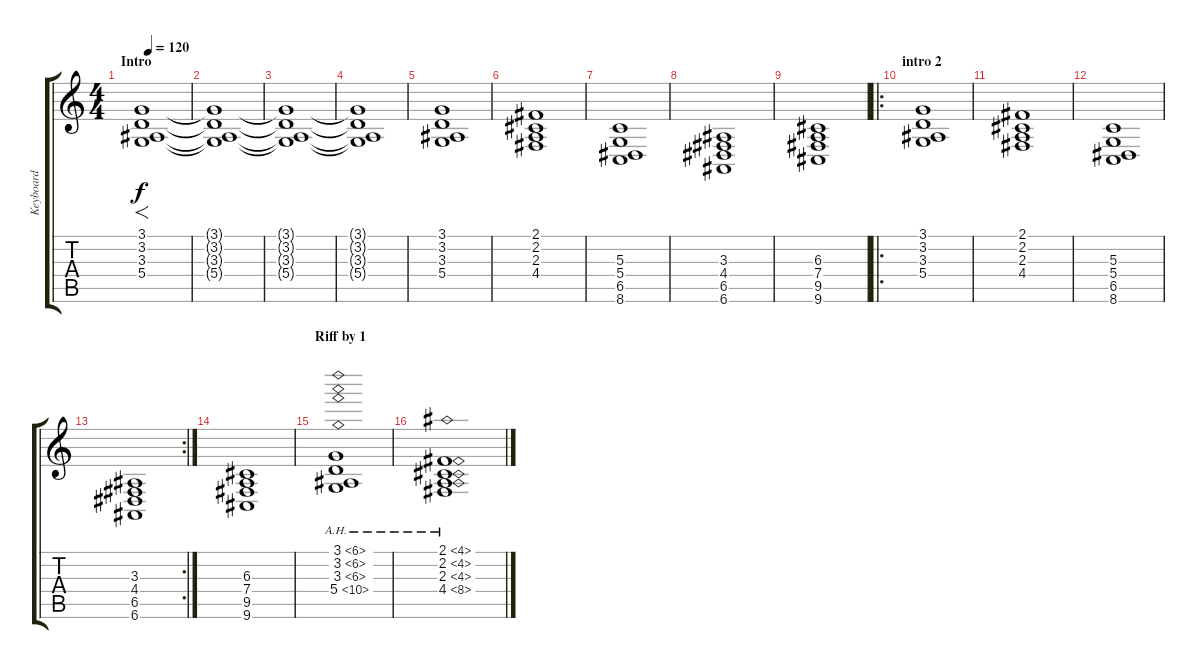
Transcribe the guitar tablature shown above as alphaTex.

\track ("Keyboard" "Keyboard") {instrument choiraahs}
\staff {score tabs}
\tuning (E4 B3 G3 D3 A2 E2) {hide}
\ts (4 4)
\section ("" "Intro")
\tempo 120
\clef g2
\ks c
(3.1 3.2 3.3 5.4).1{f dy f instrument choiraahs} |
(3.1{t} 3.2{t} 3.3{t} 5.4{t}).1 |
(3.1{t} 3.2{t} 3.3{t} 5.4{t}).1 |
(3.1{t} 3.2{t} 3.3{t} 5.4{t}).1 |
(3.1 3.2 3.3 5.4).1 |
(2.1 2.2 2.3 4.4).1 |
(5.3 5.4 6.5 8.6).1 |
(3.3 4.4 6.5 6.6).1 |
(6.3 7.4 9.5 9.6).1 |
\ro
\section ("" "intro 2")
(3.1 3.2 3.3 5.4).1 |
(2.1 2.2 2.3 4.4).1 |
(5.3 5.4 6.5 8.6).1 |
\rc 2
(3.3 4.4 6.5 6.6).1 |
(6.3 7.4 9.5 9.6).1 |
\section ("" "Riff by 1")
(3.1{ah 3} 3.2{ah 3} 3.3{ah 3} 5.4{ah 5}).1{instrument stringensemble1} |
(2.1{ah 2} 2.2{ah 2} 2.3{ah 2} 4.4{ah 4}).1
